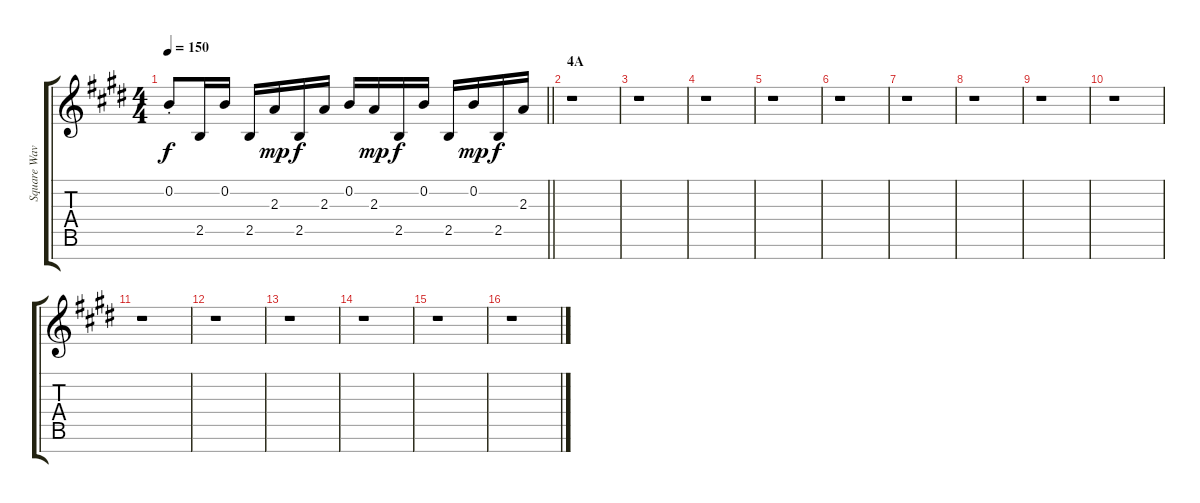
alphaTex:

\track ("Square Wave Sequencer I" "Square Wav") {instrument lead1square}
\staff {score tabs}
\tuning (E5 B4 G4 D4 A3 E3 B2) {hide}
\ts (4 4)
\tempo 150
\clef g2
\barLineRight lightlight
\ks e
0.2{st}.8{dy f} 2.5.16 0.2.16 2.5.16 2.3.16{dy mp} 2.5.16{dy f} 2.3.16 0.2.16 2.3.16{dy mp} 2.5.16{dy f} 0.2.16 2.5.16 0.2.16{dy mp} 2.5.16{dy f} 2.3.16 |
\section ("" "4A")
r.1 |
r.1 |
r.1 |
r.1 |
r.1 |
r.1 |
r.1 |
r.1 |
r.1 |
r.1 |
r.1 |
r.1 |
r.1 |
r.1 |
r.1
